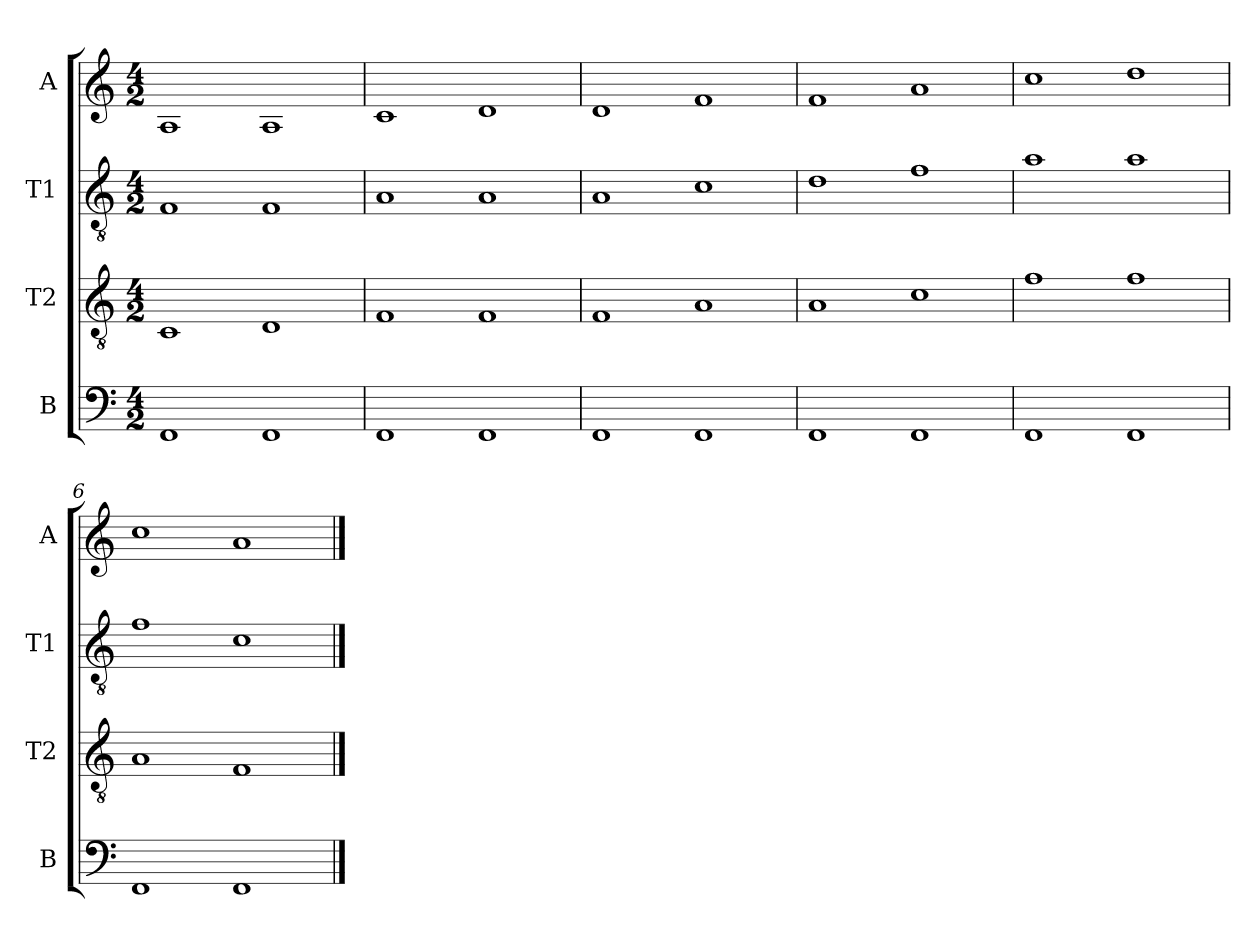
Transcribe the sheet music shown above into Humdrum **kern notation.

**kern	**kern	**kern	**kern
*part4	*part3	*part2	*part1
*staff4	*staff3	*staff2	*staff1
*I"B	*I"T2	*I"T1	*I"A
*I'B	*I'T2	*I'T1	*I'A
!!LO:PB:g=z
*clefF4	*clefGv2	*clefGv2	*clefG2
*	*ITrd7c12	*ITrd7c12	*
*k[]	*k[]	*k[]	*k[]
*C:	*C:	*C:	*C:
*M4/2	*M4/2	*M4/2	*M4/2
=1	=1	=1	=1
1FFi	1CCi	1FFi	1Ai
1FFi	1DDi	1FFi	1Ai
=2	=2	=2	=2
1FFi	1FFi	1AAi	1ci
1FFi	1FFi	1AAi	1di
=3	=3	=3	=3
1FFi	1FFi	1AAi	1di
1FFi	1AAi	1Ci	1fi
!!LO:LB:g=z
=4	=4	=4	=4
1FFi	1AAi	1Di	1fi
1FFi	1Ci	1Fi	1ai
=5	=5	=5	=5
1FFi	1Fi	1Ai	1cci
1FFi	1Fi	1Ai	1ddi
=6	=6	=6	=6
1FFi	1AAi	1Fi	1cci
1FFi	1FFi	1Ci	1ai
==	==	==	==
*-	*-	*-	*-
